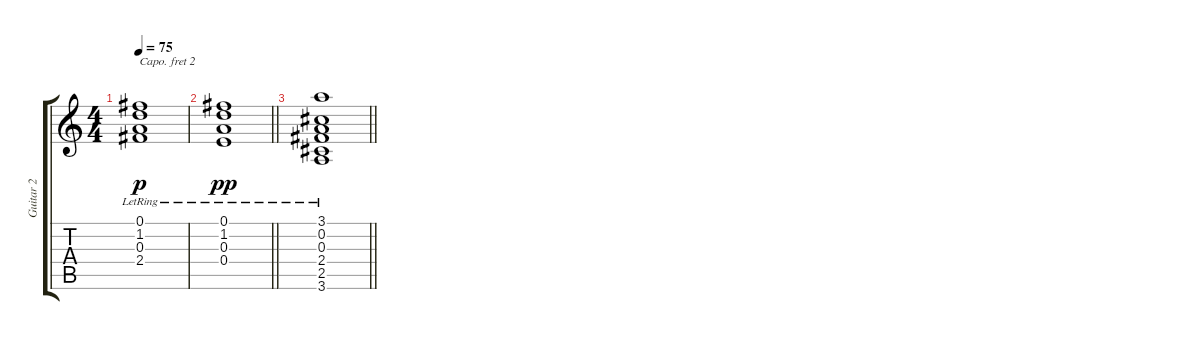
\track ("Guitar 2" "Guitar 2") {instrument acousticguitarsteel}
\staff {score tabs}
\capo 2
\tuning (E4 B3 G3 D3 A2 E2) {hide}
\ts (4 4)
\tempo 75
\clef g2
\ks c
(0.1{lr} 1.2{lr} 0.3{lr} 2.4{lr}).1{dy p} |
\barLineRight lightlight
(0.1{lr} 1.2{lr} 0.3{lr} 0.4{lr}).1{dy pp} |
\barLineRight lightlight
(3.1{lr} 0.2{lr} 0.3{lr} 2.4{lr} 2.5{lr} 3.6{lr}).1
